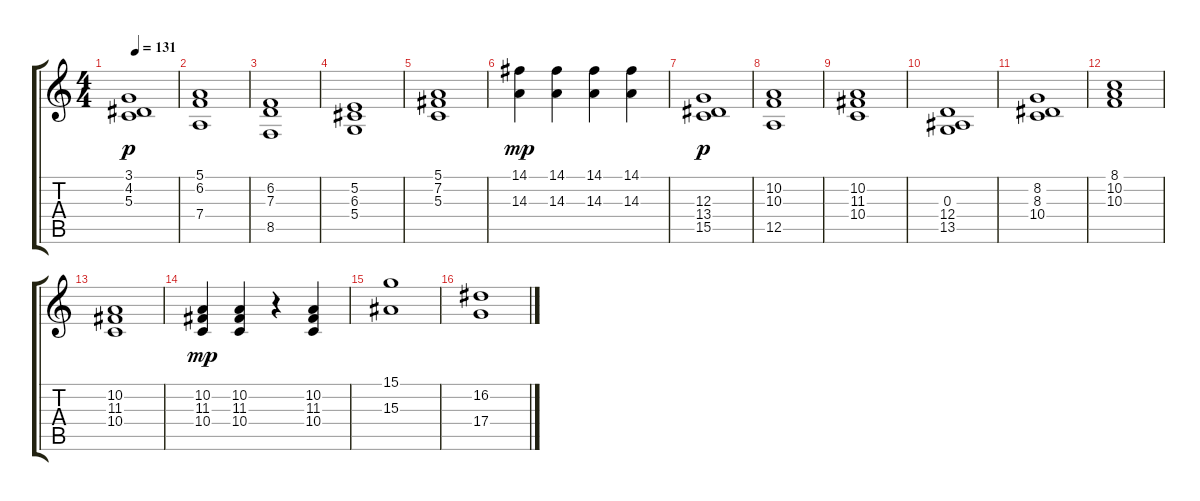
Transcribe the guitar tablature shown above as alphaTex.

\track "" {instrument synthstrings1}
\staff {score tabs}
\tuning (E4 B3 G3 D3 A2 E2) {hide}
\ts (4 4)
\tempo 131
\clef g2
\ks c
(3.1 4.2 5.3).1{dy p} |
(5.1 6.2 7.4).1 |
(6.2 7.3 8.5).1 |
(5.2 6.3 5.4).1 |
(5.1 7.2 5.3).1 |
(14.1 14.3).4{dy mp} (14.1 14.3).4 (14.1 14.3).4 (14.1 14.3).4 |
(12.3 13.4 15.5).1{dy p} |
(10.2 10.3 12.5).1 |
(10.2 11.3 10.4).1 |
(0.3 12.4 13.5).1 |
(8.2 8.3 10.4).1 |
(8.1 10.2 10.3).1 |
(10.2 11.3 10.4).1 |
(10.2 11.3 10.4).4{dy mp} (10.2 11.3 10.4).4 r.4 (10.2 11.3 10.4).4 |
(15.1 15.3).1 |
(16.2 17.4).1
